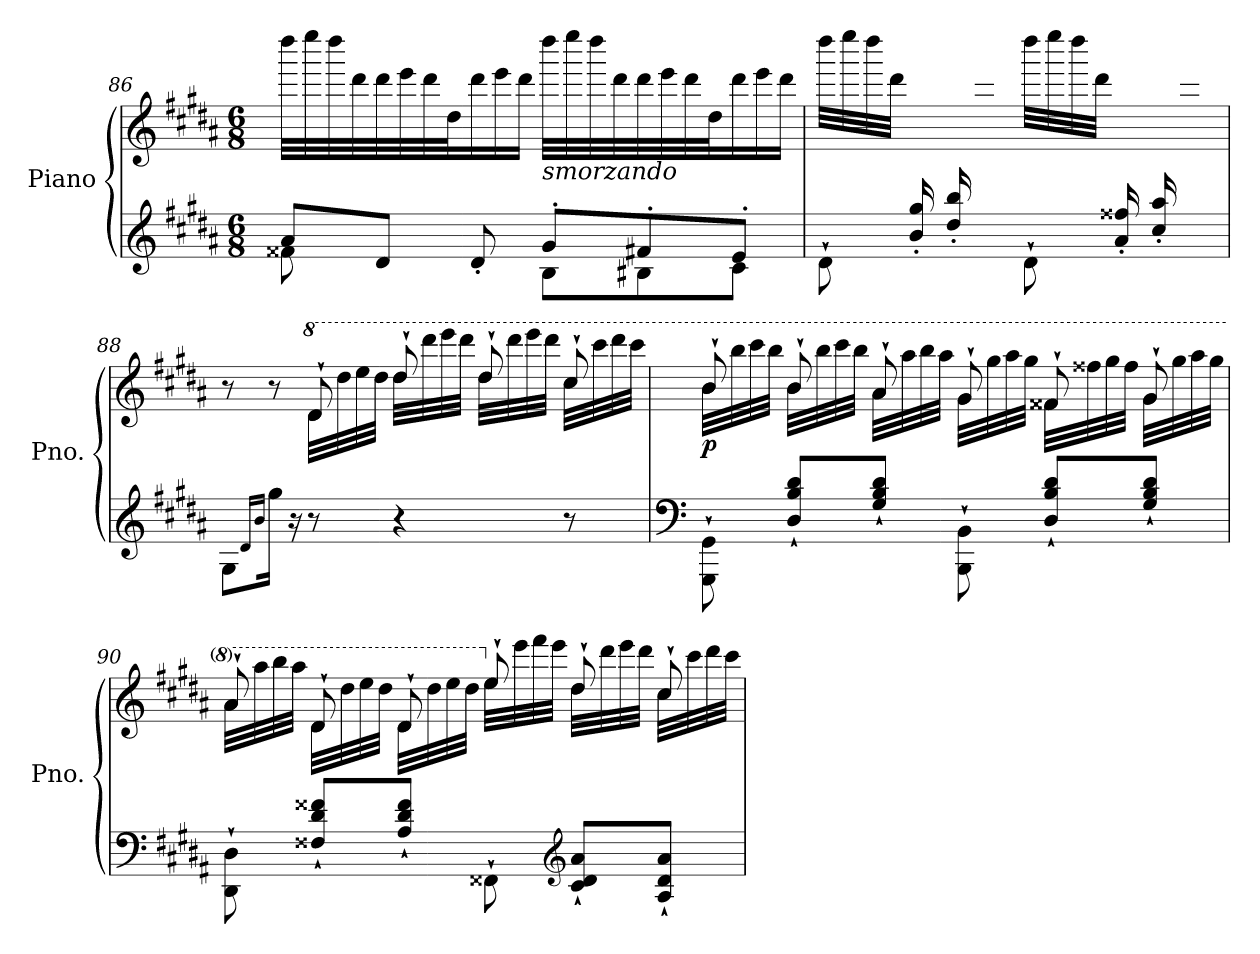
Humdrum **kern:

**kern	**kern	**dynam
*part1	*part1	*part1
*staff2	*staff1	*staff1/2
*I"Piano	*	*
*I'Pno.	*	*
!!LO:PB:g=z
*clefG2	*clefG2	*
*k[f#c#g#d#a#]	*k[f#c#g#d#a#]	*
*M6/8	*M6/8	*
=86	=86	=86
*^	*	*
8a#/L	8f##X\	32dddd#\LLL	.
.	.	32eeee\	.
.	.	32dddd#\	.
.	.	32ddd#\	.
8d#/J	4ryy	32ddd#\	.
.	.	32eee\	.
.	.	32ddd#\	.
.	.	32dd#\J	.
*	*	*Xtuplet	*
8d#'/	.	24ddd#\	.
.	.	24eee\	.
.	.	24ddd#\JJ	.
!	!	!LO:TX:b:i:t=smorzando	!
8g#'/L	8B\L	32dddd#\LLL	.
.	.	32eeee\	.
.	.	32dddd#\	.
.	.	32ddd#\	.
8f#X'/	8B#X\	32ddd#\	.
.	.	32eee\	.
.	.	32ddd#\	.
.	.	32dd#\J	.
8e'/J	8c#\J	24ddd#\	.
.	.	24eee\	.
.	.	24ddd#\JJ	.
*v	*v	*	*
=87	=87	=87
*	*^	*
8d#`\	32dddd#\LLL	4ryy	.
.	32eeee\	.	.
.	32dddd#\	.	.
.	32ddd#\JJJ	.	.
16b/'< 16gg#/'<LL	4ryy	.	.
16dd#/'< 16bb/'<J	.	.	.
8ryy	.	8gg#\` 8ddd#\`J	.
8d#`\	32dddd#\LLL	4ryy	.
.	32eeee\	.	.
.	32dddd#\	.	.
.	32ddd#\JJJ	.	.
16a#/'< 16ff##X/'<LL	8ryy	.	.
16cc#/'< 16aa#/'<J	.	.	.
8ryy	8ryy	8ff##X\` 8ddd#\`J	.
!!LO:LB:g=z	!!
=88	=88	=88	=88
8G#\L	8r	4ryy	.
16qd#/LL	.	.	.
16qb/JJ	.	.	.
16gg#\Jk	8r	.	.
16r	.	.	.
*	*8va	*	*
8r	8dd#`/	32dd#\LLL	.
.	.	32ddd#\	.
.	.	32eee\	.
.	.	32ddd#\JJJ	.
4r	8ddd#`/	32ddd#\LLL	.
.	.	32dddd#\	.
.	.	32eeee\	.
.	.	32dddd#\JJJ	.
.	8ddd#`/	32ddd#\LLL	.
.	.	32dddd#\	.
.	.	32eeee\	.
.	.	32dddd#\JJJ	.
8r	8ccc#`/	32ccc#\LLL	.
.	.	32cccc#\	.
.	.	32dddd#\	.
.	.	32cccc#\JJJ	.
=89	=89	=89	=89
*clefF4	*	*	*
!	!	!	!LO:DY:b
8GGG#\` 8GG#\`	8bb`/	32bb\LLL	p
.	.	32bbb\	.
.	.	32cccc#\	.
.	.	32bbb\JJJ	.
8D#/` 8B/` 8d#/`L	8bb`/	32bb\LLL	.
.	.	32bbb\	.
.	.	32cccc#\	.
.	.	32bbb\JJJ	.
8G#/` 8B/` 8d#/`J	8aa#`/	32aa#\LLL	.
.	.	32aaa#\	.
.	.	32bbb\	.
.	.	32aaa#\JJJ	.
8BBB\` 8BB\`	8gg#`/	32gg#\LLL	.
.	.	32ggg#\	.
.	.	32aaa#\	.
.	.	32ggg#\JJJ	.
8D#/` 8B/` 8d#/`L	8ff##X`/	32ff##\LLL	.
.	.	32fff##X\	.
.	.	32ggg#\	.
.	.	32fff##\JJJ	.
8G#/` 8B/` 8d#/`J	8gg#`/	32gg#\LLL	.
.	.	32ggg#\	.
.	.	32aaa#\	.
.	.	32ggg#\JJJ	.
!!LO:LB:g=z	!!
=90	=90	=90	=90
8DD#\` 8D#\`	8aa#`/	32aa#\LLL	.
.	.	32aaa#\	.
.	.	32bbb\	.
.	.	32aaa#\JJJ	.
8F##X/` 8d#/` 8f##X/`L	8dd#`/	32dd#\LLL	.
.	.	32ddd#\	.
.	.	32eee\	.
.	.	32ddd#\JJJ	.
8A#/` 8d#/` 8f##/`J	8dd#`/	32dd#\LLL	.
.	.	32ddd#\	.
.	.	32eee\	.
.	.	32ddd#\JJJ	.
*	*X8va	*	*
8FF##X`\	8ee`/	32ee\LLL	.
.	.	32eee\	.
.	.	32fff#\	.
.	.	32eee\JJJ	.
*clefG2	*	*	*
8c#/` 8d#/` 8a#/`L	8dd#`/	32dd#\LLL	.
.	.	32ddd#\	.
.	.	32eee\	.
.	.	32ddd#\JJJ	.
8A#/` 8d#/` 8a#/`J	8cc#`/	32cc#\LLL	.
.	.	32ccc#\	.
.	.	32ddd#\	.
.	.	32ccc#\JJJ	.
*	*v	*v	*
=	=	=
*-	*-	*-
